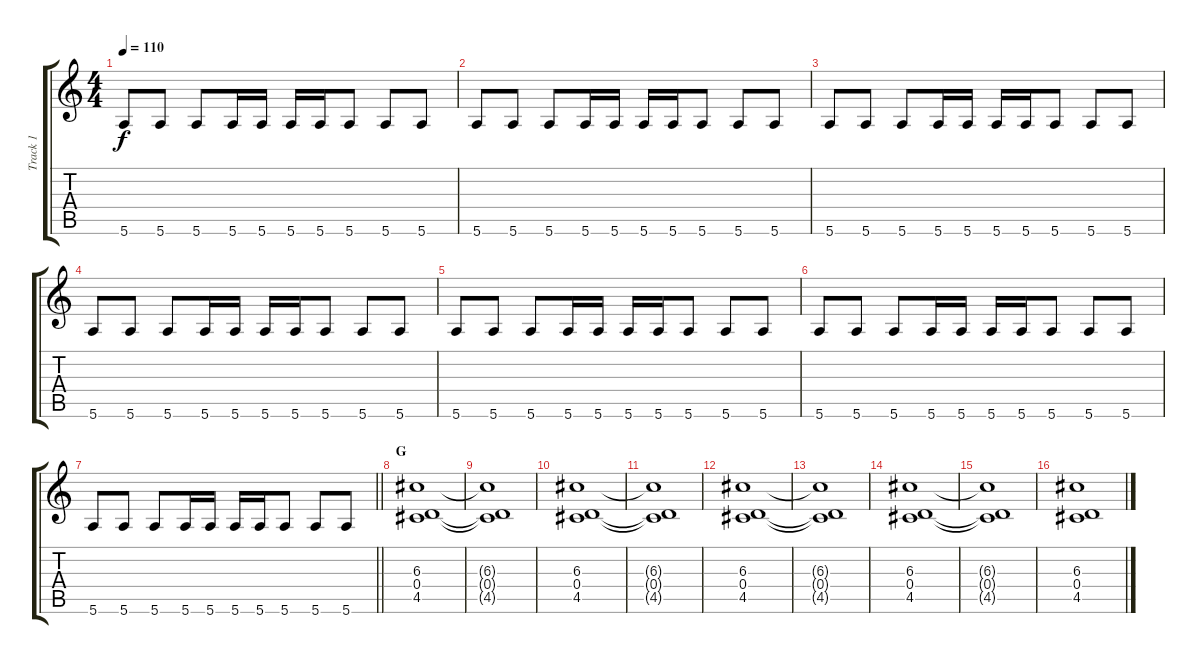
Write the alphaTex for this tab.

\track ("Track 1" "Track 1") {instrument electricguitarclean}
\staff {score tabs}
\tuning (E4 B3 G3 D3 A2 E2) {hide}
\ts (4 4)
\tempo 110
\clef g2
\ks c
5.6.8{dy f} 5.6.8 5.6.8 5.6.16 5.6.16 5.6.16 5.6.16 5.6.8 5.6.8 5.6.8 |
5.6.8 5.6.8 5.6.8 5.6.16 5.6.16 5.6.16 5.6.16 5.6.8 5.6.8 5.6.8 |
5.6.8 5.6.8 5.6.8 5.6.16 5.6.16 5.6.16 5.6.16 5.6.8 5.6.8 5.6.8 |
5.6.8{volume 7} 5.6.8 5.6.8 5.6.16 5.6.16 5.6.16 5.6.16 5.6.8 5.6.8 5.6.8 |
5.6.8 5.6.8 5.6.8 5.6.16 5.6.16 5.6.16 5.6.16 5.6.8 5.6.8 5.6.8 |
5.6.8 5.6.8 5.6.8 5.6.16 5.6.16 5.6.16 5.6.16 5.6.8 5.6.8 5.6.8 |
\barLineRight lightlight
5.6.8 5.6.8 5.6.8 5.6.16 5.6.16 5.6.16 5.6.16 5.6.8 5.6.8 5.6.8 |
\section ("" "G")
(6.3 0.4 4.5).1{volume 5 instrument overdrivenguitar} |
(6.3{t} 0.4{t} 4.5{t}).1 |
(6.3 0.4 4.5).1{volume 5 instrument overdrivenguitar} |
(6.3{t} 0.4{t} 4.5{t}).1 |
(6.3 0.4 4.5).1{volume 5 instrument overdrivenguitar} |
(6.3{t} 0.4{t} 4.5{t}).1 |
(6.3 0.4 4.5).1{volume 5 instrument overdrivenguitar} |
(6.3{t} 0.4{t} 4.5{t}).1 |
(6.3 0.4 4.5).1{volume 5 instrument overdrivenguitar}
